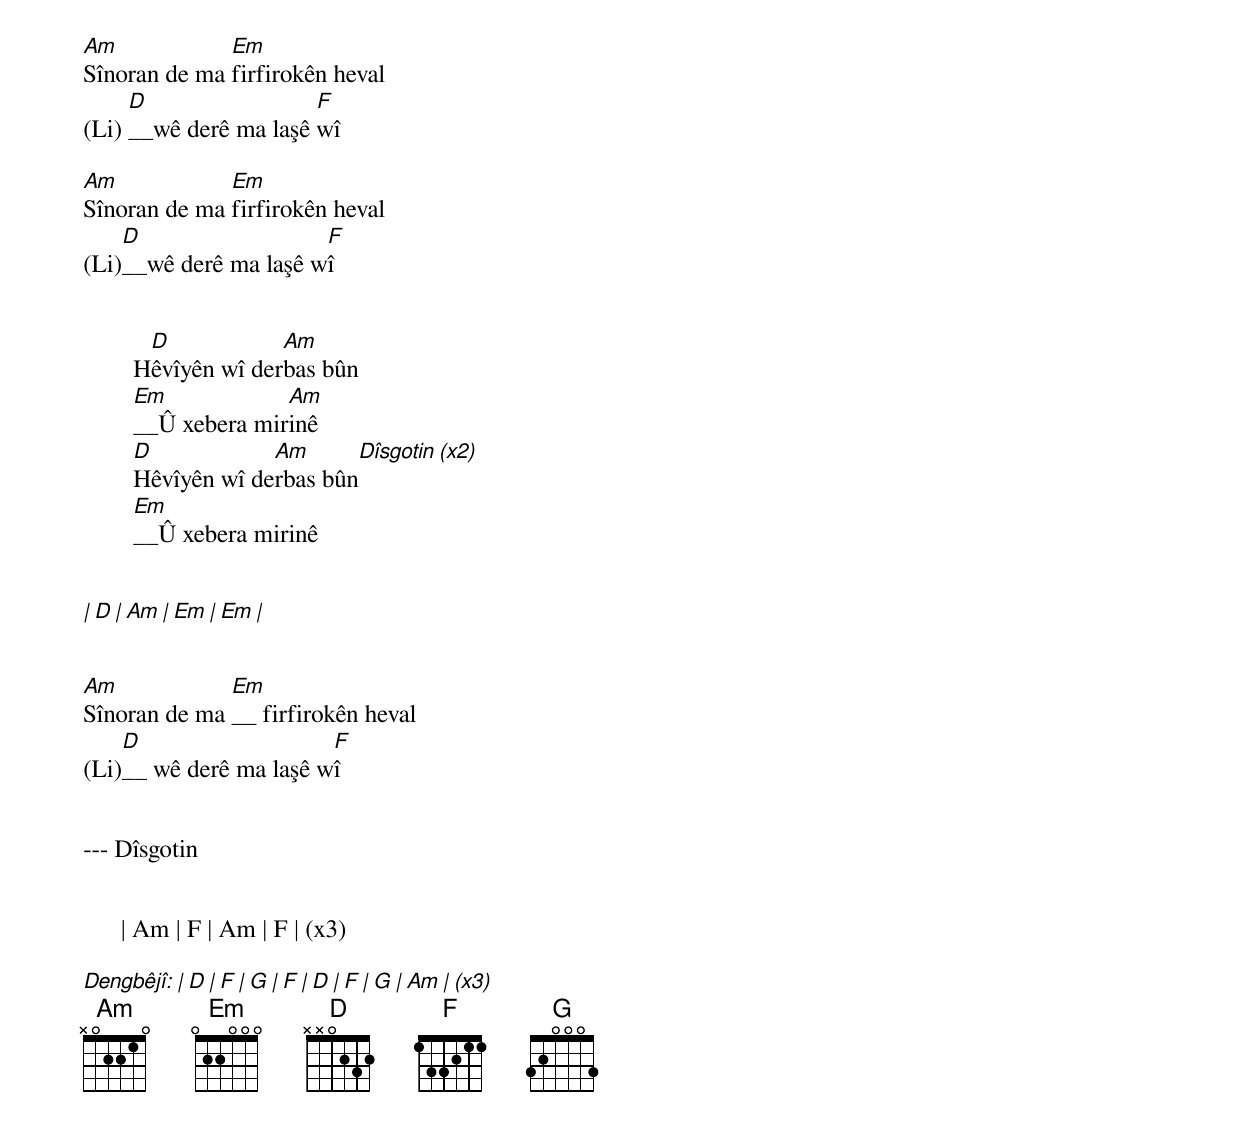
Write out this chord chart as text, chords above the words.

Am            Em
Sînoran de ma firfirokên heval
     D                 F
(Li) __wê derê ma laşê wî

Am            Em
Sînoran de ma firfirokên heval
    D                  F
(Li)__wê derê ma laşê wî


         D            Am
        Hêvîyên wî derbas bûn
        Em            Am
        __Û xebera mirinê
        D            Am		                   Dîsgotin (x2)
        Hêvîyên wî derbas bûn
        Em
        __Û xebera mirinê


      | D | Am | Em | Em |


Am            Em
Sînoran de ma __ firfirokên heval
    D                   F
(Li)__ wê derê ma laşê wî


--- Dîsgotin


      | Am | F | Am | F | (x3)

Dengbêjî: | D | F | G | F | D | F | G | Am | (x3)
